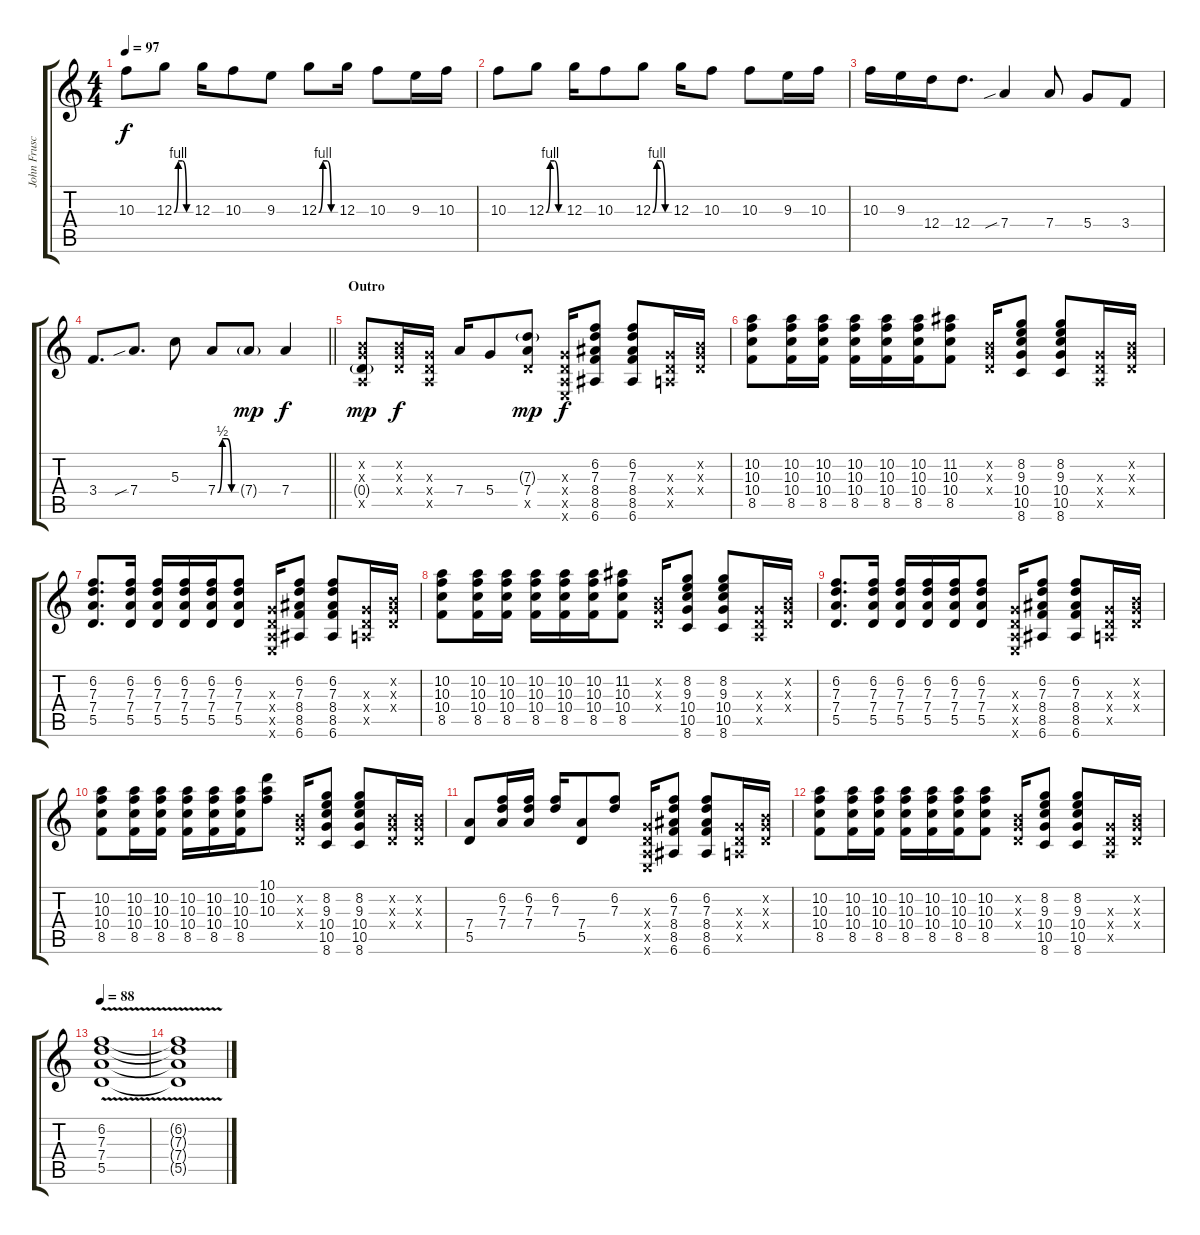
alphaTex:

\track ("John Frusciante" "John Frusc") {instrument electricguitarclean}
\staff {score tabs}
\tuning (E4 B3 G3 D3 A2 E2) {hide}
\ts (4 4)
\tempo 97
\clef g2
\ks c
10.3.8{dy f} 12.3{be (custom 0 0 15 4 30 4 45 0 60 0)}.8 12.3.16 10.3.8 9.3.8 12.3{be (custom 0 0 15 4 30 4 45 0 60 0)}.8 12.3.16 10.3.8 9.3.16 10.3.16 |
10.3.8 12.3{be (custom 0 0 15 4 30 4 45 0 60 0)}.8 12.3.16 10.3.8 12.3{be (custom 0 0 15 4 30 4 45 0 60 0)}.8 12.3.16 10.3.8 10.3.8 9.3.16 10.3.16 |
10.3.16 9.3.16 12.4.16 12.4.8{d} 7.4{sib}.4 7.4.8 5.4.8 3.4.8 |
\barLineRight lightlight
3.4.8{d} 7.4{sib}.8{d} 5.3.8 7.4{be (custom 0 0 15 2 30 2 45 0 60 0)}.8 7.4{g}.8{dy mp} 7.4.4{dy f} |
\section ("" "Outro")
(0.2{x} 0.3{x} 0.4{g} 0.5{x}).8{dy mp} (0.2{x} 0.3{x} 0.4{x}).16{dy f} (0.3{x} 0.4{x} 0.5{x}).16 7.4.16 5.4.8 (7.3{g} 7.4 5.5{x}).8{dy mp} (0.3{x} 0.4{x} 0.5{x} 0.6{x}).16{dy f} (6.2 7.3 8.4 8.5 6.6).8 (6.2 7.3 8.4 8.5 6.6).8 (0.3{x} 0.4{x} 0.5{x}).16 (0.2{x} 0.3{x} 0.4{x}).16 |
(10.2 10.3 10.4 8.5).8 (10.2 10.3 10.4 8.5).16 (10.2 10.3 10.4 8.5).16 (10.2 10.3 10.4 8.5).16 (10.2 10.3 10.4 8.5).16 (10.2 10.3 10.4 8.5).16 (11.2 10.3 10.4 8.5).8 (0.2{x} 0.3{x} 0.4{x}).16 (8.2 9.3 10.4 10.5 8.6).8 (8.2 9.3 10.4 10.5 8.6).8 (0.3{x} 0.4{x} 0.5{x}).16 (0.2{x} 0.3{x} 0.4{x}).16 |
(6.2 7.3 7.4 5.5).8{d} (6.2 7.3 7.4 5.5).16 (6.2 7.3 7.4 5.5).16 (6.2 7.3 7.4 5.5).16 (6.2 7.3 7.4 5.5).16 (6.2 7.3 7.4 5.5).8 (0.3{x} 0.4{x} 0.5{x} 0.6{x}).16 (6.2 7.3 8.4 8.5 6.6).8 (6.2 7.3 8.4 8.5 6.6).8 (0.3{x} 0.4{x} 0.5{x}).16 (0.2{x} 0.3{x} 0.4{x}).16 |
(10.2 10.3 10.4 8.5).8 (10.2 10.3 10.4 8.5).16 (10.2 10.3 10.4 8.5).16 (10.2 10.3 10.4 8.5).16 (10.2 10.3 10.4 8.5).16 (10.2 10.3 10.4 8.5).16 (11.2 10.3 10.4 8.5).8 (0.2{x} 0.3{x} 0.4{x}).16 (8.2 9.3 10.4 10.5 8.6).8 (8.2 9.3 10.4 10.5 8.6).8 (0.3{x} 0.4{x} 0.5{x}).16 (0.2{x} 0.3{x} 0.4{x}).16 |
(6.2 7.3 7.4 5.5).8{d} (6.2 7.3 7.4 5.5).16 (6.2 7.3 7.4 5.5).16 (6.2 7.3 7.4 5.5).16 (6.2 7.3 7.4 5.5).16 (6.2 7.3 7.4 5.5).8 (0.3{x} 0.4{x} 0.5{x} 0.6{x}).16 (6.2 7.3 8.4 8.5 6.6).8 (6.2 7.3 8.4 8.5 6.6).8 (0.3{x} 0.4{x} 0.5{x}).16 (0.2{x} 0.3{x} 0.4{x}).16 |
(10.2 10.3 10.4 8.5).8 (10.2 10.3 10.4 8.5).16 (10.2 10.3 10.4 8.5).16 (10.2 10.3 10.4 8.5).16 (10.2 10.3 10.4 8.5).16 (10.2 10.3 10.4 8.5).16 (10.1 10.2 10.3).8 (0.2{x} 0.3{x} 0.4{x}).16 (8.2 9.3 10.4 10.5 8.6).8 (8.2 9.3 10.4 10.5 8.6).8 (0.2{x} 0.3{x} 0.4{x}).16 (0.2{x} 0.3{x} 0.4{x}).16 |
(7.4 5.5).8 (6.2 7.3 7.4).16 (6.2 7.3 7.4).16 (6.2 7.3).16 (7.4 5.5).8 (6.2 7.3).8 (0.3{x} 0.4{x} 0.5{x} 0.6{x}).16 (6.2 7.3 8.4 8.5 6.6).8 (6.2 7.3 8.4 8.5 6.6).8 (0.3{x} 0.4{x} 0.5{x}).16 (0.2{x} 0.3{x} 0.4{x}).16 |
(10.2 10.3 10.4 8.5).8 (10.2 10.3 10.4 8.5).16 (10.2 10.3 10.4 8.5).16 (10.2 10.3 10.4 8.5).16 (10.2 10.3 10.4 8.5).16 (10.2 10.3 10.4 8.5).16 (10.2 10.3 10.4 8.5).8 (0.2{x} 0.3{x} 0.4{x}).16 (8.2 9.3 10.4 10.5 8.6).8 (8.2 9.3 10.4 10.5 8.6).8 (0.3{x} 0.4{x} 0.5{x}).16 (0.2{x} 0.3{x} 0.4{x}).16 |
\tempo 88
(6.2{v} 7.3 7.4 5.5).1 |
(6.2{t} 7.3{t} 7.4{t} 5.5{t}).1
